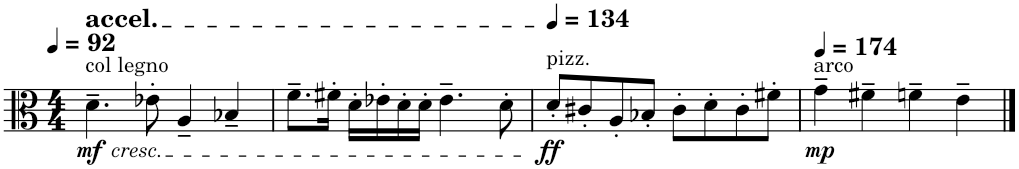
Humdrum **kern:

**kern	**dynam
*part1	*part1
*staff1	*staff1
*I"Viola	*
*I'Vla.	*
*clefC3	*
*k[]	*
*M4/4	*
*MM92	*
=1	=1
!LO:TX:a:t=col legno	!
!LO:TX:a:t=accel.	!
!LO:TX:b:i:t=cresc.	!
!	!LO:DY:b
4.d~\	mf
8e-X'\	.
4A~/	.
4B-X~/	.
=2	=2
8.f~\L	.
16f#X'\Jk	.
16d'\LL	.
16e-X'\	.
16d'\	.
16d'\JJ	.
4.e-~\	.
8d'\	.
=3	=3
*MM134	*
!LO:TX:a:t=pizz.	!
!	!LO:DY:b
8d'/L	ff
8c#X'/	.
8A'/	.
8B-X'/J	.
8c#'\L	.
8d'\	.
8c#'\	.
8f#X'\J	.
=4	=4
*MM174	*
!LO:TX:a:t=arco	!
!	!LO:DY:b
4g~\	mp
4f#X~\	.
4fn~\	.
4e~\	.
==	==
*-	*-
